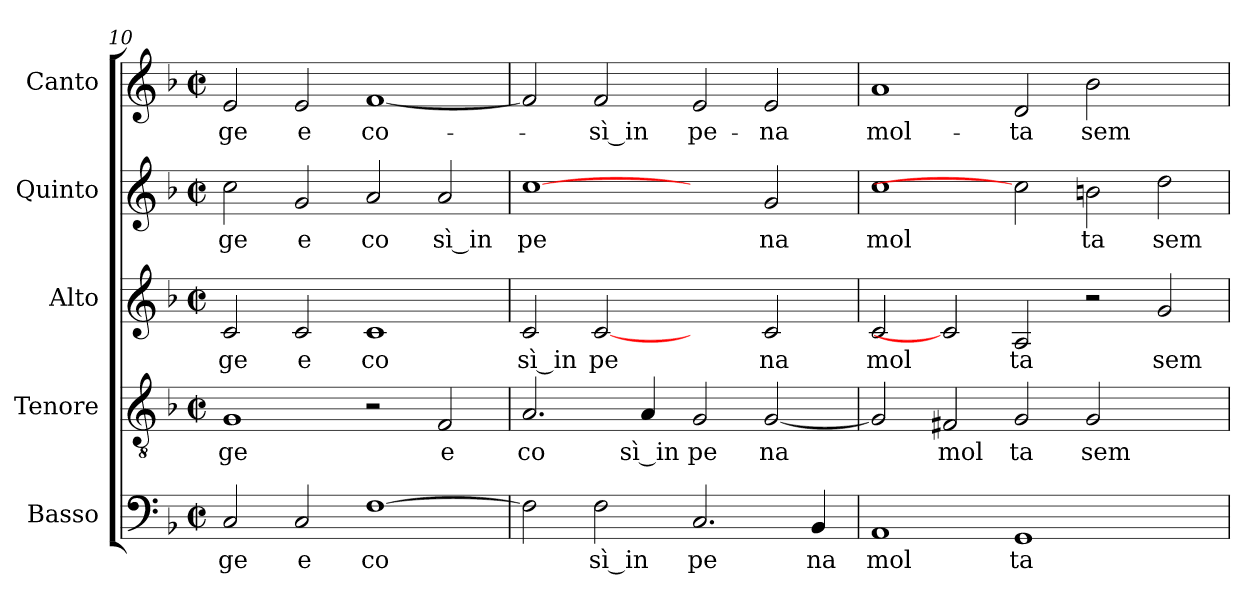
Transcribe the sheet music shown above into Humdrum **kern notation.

**kern	**text	**kern	**text	**kern	**text	**kern	**text	**kern	**text
*part5	*part5	*part4	*part4	*part3	*part3	*part2	*part2	*part1	*part1
*staff5	*staff5	*staff4	*staff4	*staff3	*staff3	*staff2	*staff2	*staff1	*staff1
*I"Basso	*	*I"Tenore	*	*I"Alto	*	*I"Quinto	*	*I"Canto	*
!!LO:LB:g=z
*clefF4	*	*clefGv2	*	*clefG2	*	*clefG2	*	*clefG2	*
*k[b-]	*	*k[b-]	*	*k[b-]	*	*k[b-]	*	*k[b-]	*
*F:	*	*F:	*	*F:	*	*F:	*	*F:	*
*M2/2	*	*M2/2	*	*M2/2	*	*M2/2	*	*M2/2	*
*met(c|)	*	*met(c|)	*	*met(c|)	*	*met(c|)	*	*met(c|)	*
=10	=10	=10	=10	=10	=10	=10	=10	=10	=10
!	!LO:LY:b:cj	!	!LO:LY:b:cj	!	!LO:LY:b:cj	!	!LO:LY:b:cj	!	!LO:LY:b:cj
2C/	ge	1G	-ge	2c/	ge	2cc\	ge	2e/	ge
!	!LO:LY:b:cj	!	!	!	!LO:LY:b:cj	!	!LO:LY:b:cj	!	!LO:LY:b:cj
2C/	e	.	.	2c/	e	2g/	e	2e/	e
!	!LO:LY:b:cj	!	!	!	!LO:LY:b:cj	!	!LO:LY:b:cj	!	!LO:LY:b:cj
[>1F	co	2r	.	1c	co	2a/	co	[<1f	co-
!	!	!	!LO:LY:b:cj	!	!	!	!LO:LY:b:rj	!	!
.	.	2F/	e	.	.	2a/	sì in	.	.
=11	=11	=11	=11	=11	=11	=11	=11	=11	=11
!	!	!	!LO:LY:b:cj	!	!LO:LY:b:rj	!	!LO:LY:b:cj	!	!
2F\]	.	2.A/	co	2c/	sì in	[1cc	pe	2f/]	.
!	!LO:LY:b:rj	!	!	!	!LO:LY:b:cj	!	!	!	!LO:LY:b:rj
2F\	sì in	.	.	[2c	pe	.	.	2f/	-sì in
!	!	!	!LO:LY:b:rj	!	!	!	!	!	!
.	.	4A/	sì in	.	.	.	.	.	.
!	!LO:LY:b:cj	!	!LO:LY:b:cj	!	!	!	!	!	!LO:LY:b:cj
2.C/	pe	2G/	pe	2ryy	.	2ryy	.	2e/	pe-
!	!	!	!LO:LY:b:cj	!	!LO:LY:b:cj	!	!LO:LY:b:cj	!	!LO:LY:b:cj
.	.	[<2G/	na	2c/	na	2g/	na	2e/	-na
!	!LO:LY:b:cj	!	!	!	!	!	!	!	!
4BB-/	na	.	.	.	.	.	.	.	.
=12	=12	=12	=12	=12	=12	=12	=12	=12	=12
!	!LO:LY:b:cj	!	!	!	!LO:LY:b:cj	!	!LO:LY:b:cj	!	!LO:LY:b:cj
1AA	mol	2G/]	.	2c/	mol	1cc	mol	1a	mol-
!	!	!	!LO:LY:b:cj	!	!	!	!	!	!
.	.	2F#X/	mol	2c]	.	.	.	.	.
!	!LO:LY:b:cj	!	!LO:LY:b:cj	!	!LO:LY:b:cj	!	!	!	!LO:LY:b:cj
1GG	ta	2G/	ta	2A/	ta	2cc]	.	2d/	-ta
!	!	!	!LO:LY:b:cj	!	!	!	!LO:LY:b:cj	!	!LO:LY:b:cj
.	.	2G/	sem	2r	.	2bn\	ta	2b-\	sem-
!	!	!	!	!	!LO:LY:b:cj	!	!LO:LY:b:cj	!	!
2ryy	.	2ryy	.	2g/	sem	2dd\	sem	2ryy	.
=	=	=	=	=	=	=	=	=	=
*-	*-	*-	*-	*-	*-	*-	*-	*-	*-
